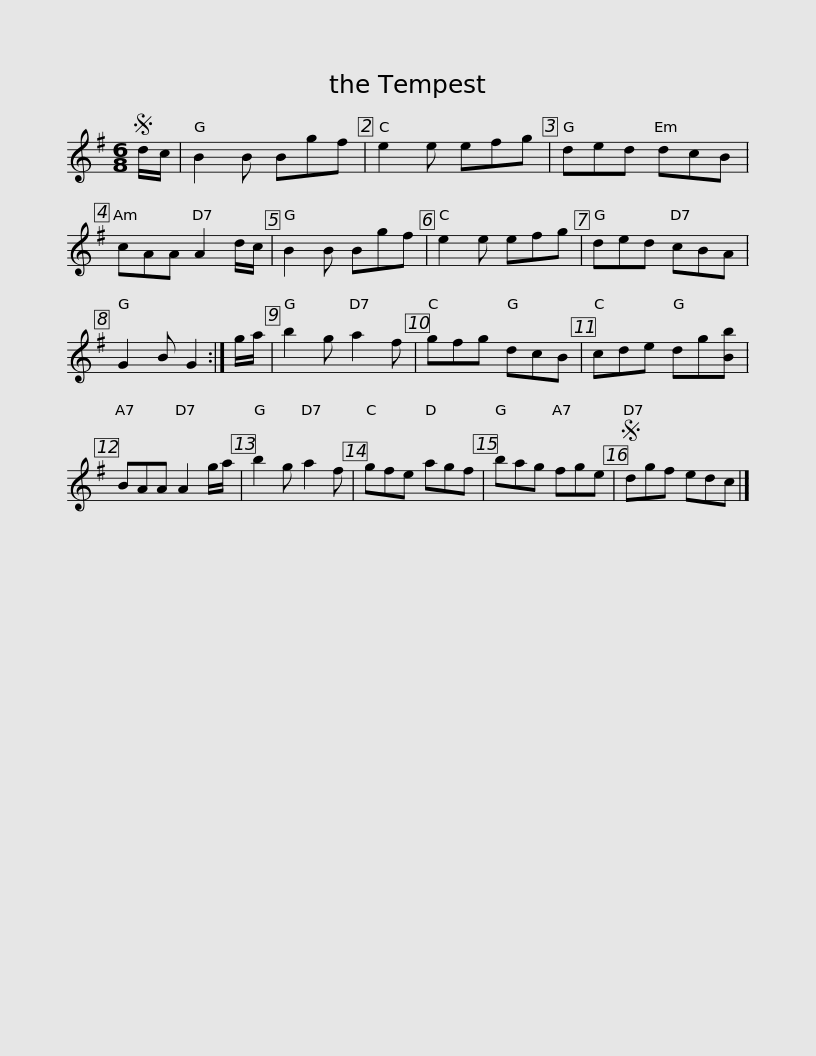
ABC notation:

X:1
L:1/8
M:6/8
I:linebreak $
K:G
V:1 treble
V:1
S d/c/ | B2 B Bgf | e2 e efg | ded dcB | cAA A2 d/c/ | %5
 B2 B Bgf | e2 e efg | ded cBA | G2 B G2 :|$ g/a/ | %10
 b2 g a2 f | gfg dcB | cde dg[Bb] | BAA A2 g/a/ | b2 g a2 f | %15
 gfe agf | bag fge |$S dgf edc |] %18
